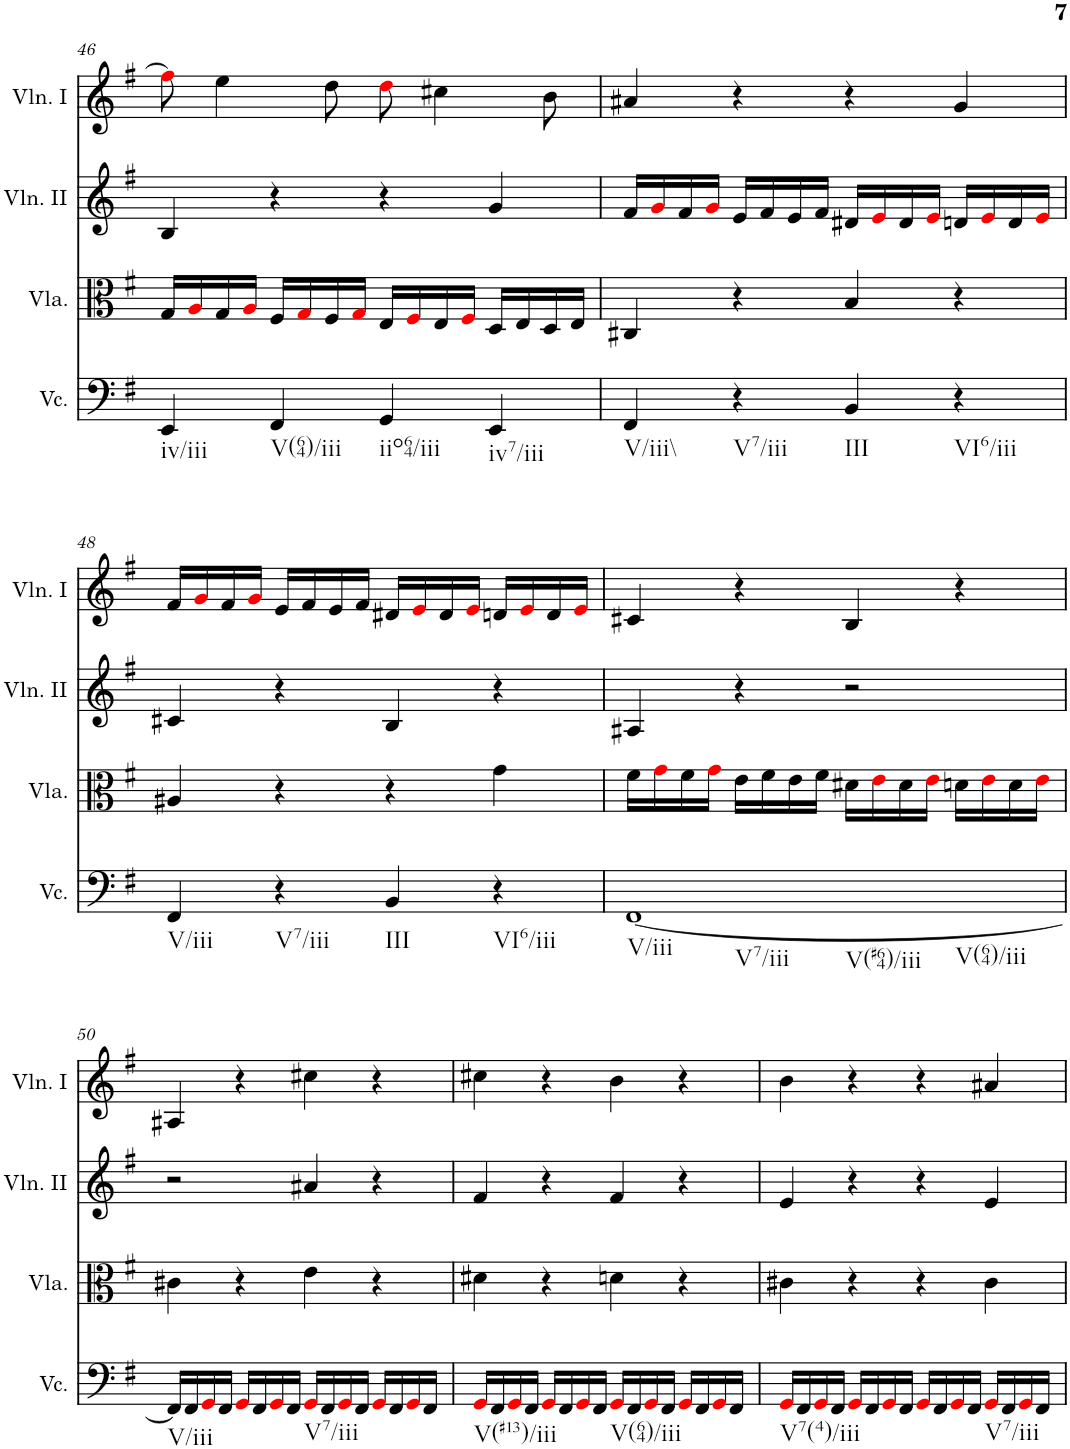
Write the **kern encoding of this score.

**kern	**kern	**kern	**kern
*part4	*part3	*part2	*part1
*staff4	*staff3	*staff2	*staff1
*I"Violoncello	*I"Viola	*I"Violino II	*I"Violino I
*I'Vc.	*I'Vla.	*I'Vln. II	*I'Vln. I
!!LO:PB:g=z
*clefF4	*clefC3	*clefG2	*clefG2
*k[f#]	*k[f#]	*k[f#]	*k[f#]
*M4/4	*M4/4	*M4/4	*M4/4
=46	=46	=46	=46
!LO:TX:b:t=iv/iii	!	!	!
4EE/	16G/LL	4B/	8ff#i\]
.	16Ai/	.	.
.	16G/	.	4ee\
.	16Ai/JJ	.	.
!LO:TX:b:t=V(64)/iii	!	!	!
4FF#/	16F#/LL	4r	.
.	16Gi/	.	.
.	16F#/	.	8dd\
.	16Gi/JJ	.	.
!LO:TX:b:t=iio64/iii	!	!	!
4GG/	16E/LL	4r	8ddi\
.	16F#i/	.	.
.	16E/	.	4cc#X\
.	16F#i/JJ	.	.
!LO:TX:b:t=iv7/iii	!	!	!
4EE/	16D/LL	4g/	.
.	16E/	.	.
.	16D/	.	8b\
.	16E/JJ	.	.
=47	=47	=47	=47
!LO:TX:b:t=V/iii\\	!	!	!
4FF#/	4C#X/	16f#/LL	4a#X/
.	.	16gi/	.
.	.	16f#/	.
.	.	16gi/JJ	.
!LO:TX:b:t=V7/iii	!	!	!
4r	4r	16e/LL	4r
.	.	16f#/	.
.	.	16e/	.
.	.	16f#/JJ	.
!LO:TX:b:t=III	!	!	!
4BB/	4B/	16d#X/LL	4r
.	.	16ei/	.
.	.	16d#/	.
.	.	16ei/JJ	.
!LO:TX:b:t=VI6/iii	!	!	!
4r	4r	16dn/LL	4g/
.	.	16ei/	.
.	.	16d/	.
.	.	16ei/JJ	.
!!LO:LB:g=z
=48	=48	=48	=48
!LO:TX:b:t=V/iii	!	!	!
4FF#/	4A#X/	4c#X/	16f#/LL
.	.	.	16gi/
.	.	.	16f#/
.	.	.	16gi/JJ
!LO:TX:b:t=V7/iii	!	!	!
4r	4r	4r	16e/LL
.	.	.	16f#/
.	.	.	16e/
.	.	.	16f#/JJ
!LO:TX:b:t=III	!	!	!
4BB/	4r	4B/	16d#X/LL
.	.	.	16ei/
.	.	.	16d#/
.	.	.	16ei/JJ
!LO:TX:b:t=VI6/iii	!	!	!
4r	4g\	4r	16dn/LL
.	.	.	16ei/
.	.	.	16d/
.	.	.	16ei/JJ
=49	=49	=49	=49
!LO:TX:b:t=V/iii	!	!	!
!LO:TX:b:t=V7/iii	!	!	!
!LO:TX:b:t=V(#64)/iii	!	!	!
!LO:TX:b:t=V(64)/iii	!	!	!
[1FF#	16f#\LL	4A#X/	4c#X/
.	16gi\	.	.
.	16f#\	.	.
.	16gi\JJ	.	.
.	16e\LL	4r	4r
.	16f#\	.	.
.	16e\	.	.
.	16f#\JJ	.	.
.	16d#X\LL	2r	4B/
.	16ei\	.	.
.	16d#\	.	.
.	16ei\JJ	.	.
.	16dn\LL	.	4r
.	16ei\	.	.
.	16d\	.	.
.	16ei\JJ	.	.
!!LO:LB:g=z
=50	=50	=50	=50
!LO:TX:b:t=V/iii	!	!	!
16FF#/LL]	4c#X\	2r	4A#X/
16FF#/	.	.	.
16GGi/	.	.	.
16FF#/JJ	.	.	.
16GGi/LL	4r	.	4r
16FF#/	.	.	.
16GGi/	.	.	.
16FF#/JJ	.	.	.
!LO:TX:b:t=V7/iii	!	!	!
16GGi/LL	4e\	4a#X/	4cc#X\
16FF#/	.	.	.
16GGi/	.	.	.
16FF#/JJ	.	.	.
16GGi/LL	4r	4r	4r
16FF#/	.	.	.
16GGi/	.	.	.
16FF#/JJ	.	.	.
=51	=51	=51	=51
!LO:TX:b:t=V(#13)/iii	!	!	!
16GGi/LL	4d#X\	4f#/	4cc#X\
16FF#/	.	.	.
16GGi/	.	.	.
16FF#/JJ	.	.	.
16GGi/LL	4r	4r	4r
16FF#/	.	.	.
16GGi/	.	.	.
16FF#/JJ	.	.	.
!LO:TX:b:t=V(64)/iii	!	!	!
16GGi/LL	4dn\	4f#/	4b\
16FF#/	.	.	.
16GGi/	.	.	.
16FF#/JJ	.	.	.
16GGi/LL	4r	4r	4r
16FF#/	.	.	.
16GGi/	.	.	.
16FF#/JJ	.	.	.
=52	=52	=52	=52
!LO:TX:b:t=V7(4)/iii	!	!	!
16GGi/LL	4c#X\	4e/	4b\
16FF#/	.	.	.
16GGi/	.	.	.
16FF#/JJ	.	.	.
16GGi/LL	4r	4r	4r
16FF#/	.	.	.
16GGi/	.	.	.
16FF#/JJ	.	.	.
16GGi/LL	4r	4r	4r
16FF#/	.	.	.
16GGi/	.	.	.
16FF#/JJ	.	.	.
!LO:TX:b:t=V7/iii	!	!	!
16GGi/LL	4c#\	4e/	4a#X/
16FF#/	.	.	.
16GGi/	.	.	.
16FF#/JJ	.	.	.
=	=	=	=
*-	*-	*-	*-
